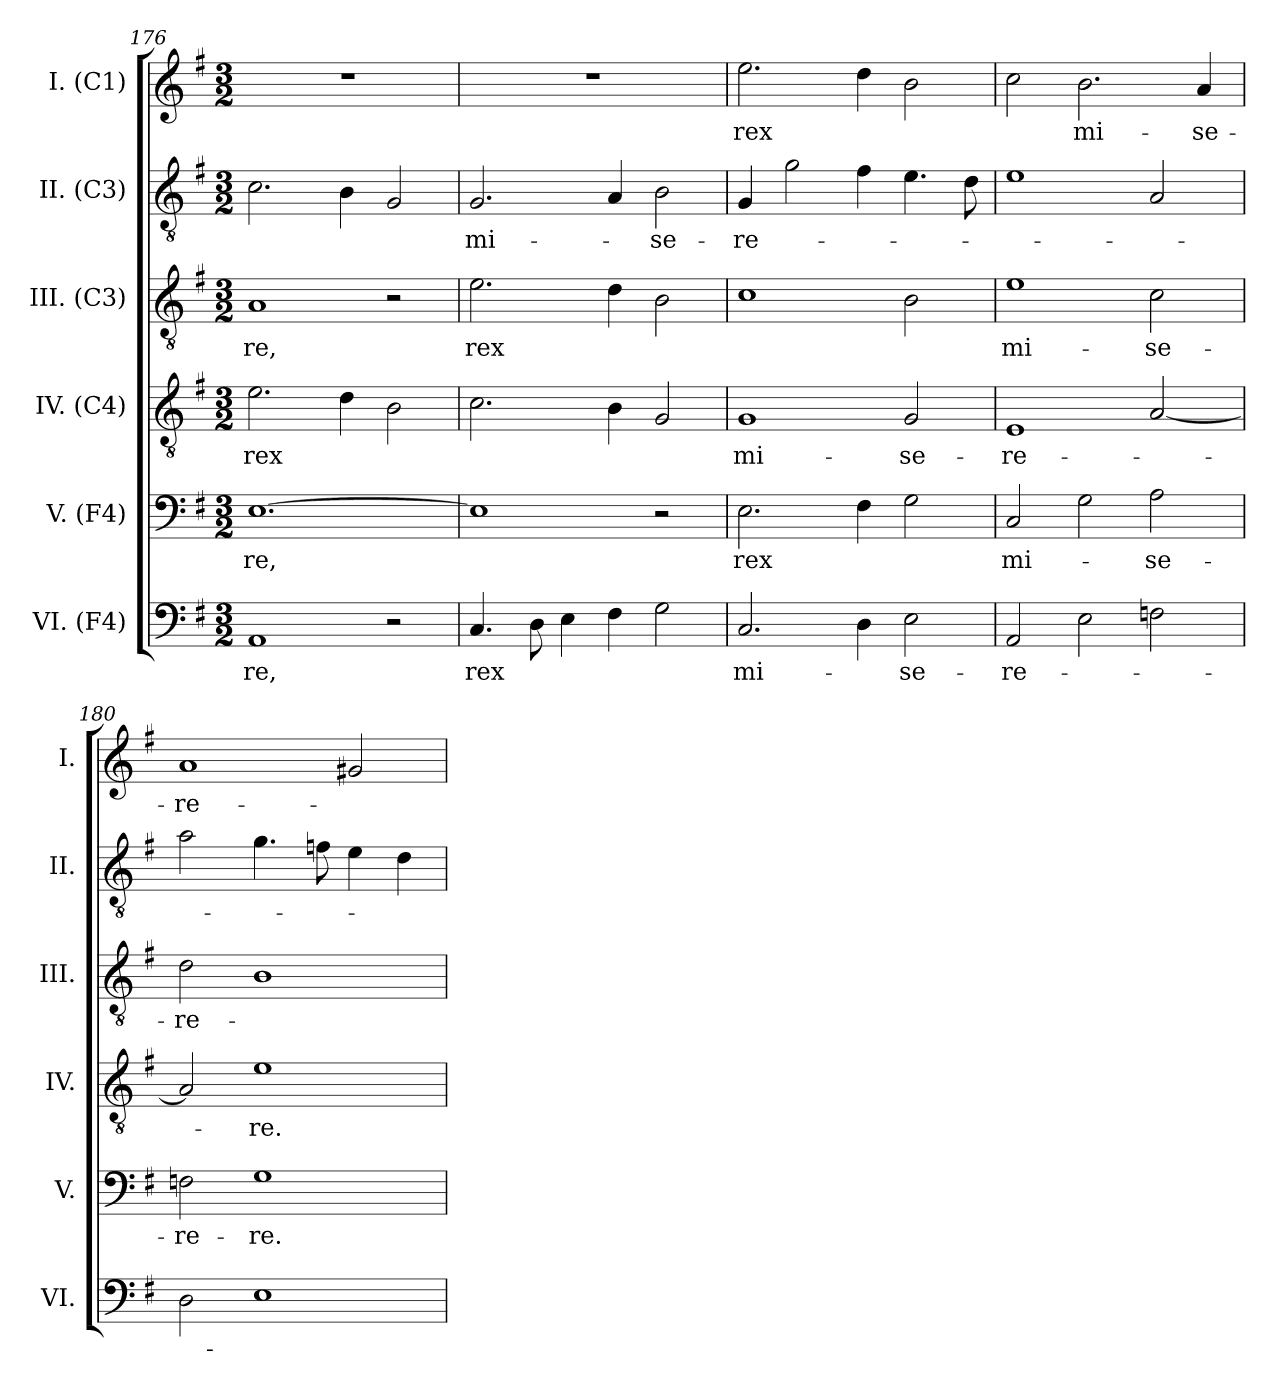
**kern	**text	**kern	**text	**kern	**text	**kern	**text	**kern	**text	**kern	**text
*part6	*part6	*part5	*part5	*part4	*part4	*part3	*part3	*part2	*part2	*part1	*part1
*staff6	*staff6	*staff5	*staff5	*staff4	*staff4	*staff3	*staff3	*staff2	*staff2	*staff1	*staff1
*I"VI. (F4)	*	*I"V. (F4)	*	*I"IV. (C4)	*	*I"III. (C3)	*	*I"II. (C3)	*	*I"I. (C1)	*
*I'VI.	*	*I'V.	*	*I'IV.	*	*I'III.	*	*I'II.	*	*I'I.	*
*clefF4	*	*clefF4	*	*clefGv2	*	*clefGv2	*	*clefGv2	*	*clefG2	*
*	*	*	*	*ITrd7c12	*	*ITrd7c12	*	*ITrd7c12	*	*	*
*k[f#]	*	*k[f#]	*	*k[f#]	*	*k[f#]	*	*k[f#]	*	*k[f#]	*
*G:	*	*G:	*	*G:	*	*G:	*	*G:	*	*G:	*
*M3/2	*	*M3/2	*	*M3/2	*	*M3/2	*	*M3/2	*	*M3/2	*
=176	=176	=176	=176	=176	=176	=176	=176	=176	=176	=176	=176
!	!LO:LY:b:color=#000000	!	!	!	!	!	!	!	!	!	!
!	!	!	!LO:LY:b:color=#000000	!	!	!	!	!	!	!	!
!	!	!	!	!	!LO:LY:b:color=#000000	!	!	!	!	!	!
!	!	!	!	!	!	!	!LO:LY:b:color=#000000	!	!	!LO:N:vis=1	!
1AAi	-re,	[1.Ei	-re,	2.Ei\	rex	1AAi	-re,	2.Ci\	.	1.r	.
.	.	.	.	4Di\	.	.	.	4BBi\	.	.	.
2r	.	.	.	2BBi\	.	2r	.	2GGi/	.	.	.
=177	=177	=177	=177	=177	=177	=177	=177	=177	=177	=177	=177
!	!LO:LY:b:color=#000000	!	!	!	!	!	!	!	!	!	!
!	!	!	!	!	!	!	!LO:LY:b:color=#000000	!	!	!	!
!	!	!	!	!	!	!	!	!	!LO:LY:b:color=#000000	!LO:N:vis=1	!
4.Ci/	rex	1Ei]	.	2.Ci\	.	2.Ei\	rex	2.GGi/	mi-	1.r	.
8Di\	.	.	.	.	.	.	.	.	.	.	.
4Ei\	.	.	.	.	.	.	.	.	.	.	.
4F#i\	.	.	.	4BBi\	.	4Di\	.	4AAi/	.	.	.
!	!	!	!	!	!	!	!	!	!LO:LY:b:color=#000000	!	!
2Gi\	.	2r	.	2GGi/	.	2BBi\	.	2BBi\	-se-	.	.
=178	=178	=178	=178	=178	=178	=178	=178	=178	=178	=178	=178
!	!LO:LY:b:color=#000000	!	!	!	!	!	!	!	!	!	!
!	!	!	!LO:LY:b:color=#000000	!	!	!	!	!	!	!	!
!	!	!	!	!	!LO:LY:b:color=#000000	!	!	!	!	!	!
!	!	!	!	!	!	!	!	!	!LO:LY:b:color=#000000	!	!
!	!	!	!	!	!	!	!	!	!	!	!LO:LY:b:color=#000000
2.Ci/	mi-	2.Ei\	rex	1GGi	mi-	1Ci	.	4GGi/	-re-	2.eei\	rex
.	.	.	.	.	.	.	.	2Gi\	.	.	.
4Di\	.	4F#i\	.	.	.	.	.	4F#i\	.	4ddi\	.
!	!LO:LY:b:color=#000000	!	!	!	!	!	!	!	!	!	!
!	!	!	!	!	!LO:LY:b:color=#000000	!	!	!	!	!	!
2Ei\	-se-	2Gi\	.	2GGi/	-se-	2BBi\	.	4.Ei\	.	2bi\	.
.	.	.	.	.	.	.	.	8Di\	.	.	.
=179	=179	=179	=179	=179	=179	=179	=179	=179	=179	=179	=179
!	!LO:LY:b:color=#000000	!	!	!	!	!	!	!	!	!	!
!	!	!	!LO:LY:b:color=#000000	!	!	!	!	!	!	!	!
!	!	!	!	!	!LO:LY:b:color=#000000	!	!	!	!	!	!
!	!	!	!	!	!	!	!LO:LY:b:color=#000000	!	!	!	!
2AAi/	-re-	2Ci/	mi-	1EEi	-re-	1Ei	mi-	1Ei	.	2cci\	.
!	!	!	!	!	!	!	!	!	!	!	!LO:LY:b:color=#000000
2Ei\	.	2Gi\	.	.	.	.	.	.	.	2.bi\	mi-
!	!	!	!LO:LY:b:color=#000000	!	!	!	!	!	!	!	!
!	!	!	!	!	!	!	!LO:LY:b:color=#000000	!	!	!	!
2Fi\	.	2Ai\	-se-	[2AAi/	.	2Ci\	-se-	2AAi/	.	.	.
!	!	!	!	!	!	!	!	!	!	!	!LO:LY:b:color=#000000
.	.	.	.	.	.	.	.	.	.	4ai/	-se-
!!LO:LB:g=z
=180	=180	=180	=180	=180	=180	=180	=180	=180	=180	=180	=180
!	!	!	!LO:LY:b:color=#000000	!	!	!	!	!	!	!	!
!	!	!	!	!	!	!	!LO:LY:b:color=#000000	!	!	!	!
!	!	!	!	!	!	!	!	!	!	!	!LO:LY:b:color=#000000
2Di\	.	2Fi\	-re-	2AAi/]	.	2Di\	-re-	2Ai\	.	1ai	-re-
!	!	!	!LO:LY:b:color=#000000	!	!	!	!	!	!	!	!
!	!	!	!	!	!LO:LY:b:color=#000000	!	!	!	!	!	!
1Ei	.	1Gi	-re.	1Ei	-re.	1BBi	.	4.Gi\	.	.	.
.	.	.	.	.	.	.	.	8Fi\	.	.	.
.	.	.	.	.	.	.	.	4Ei\	.	2g#i/	.
.	.	.	.	.	.	.	.	4Di\	.	.	.
=	=	=	=	=	=	=	=	=	=	=	=
*-	*-	*-	*-	*-	*-	*-	*-	*-	*-	*-	*-
